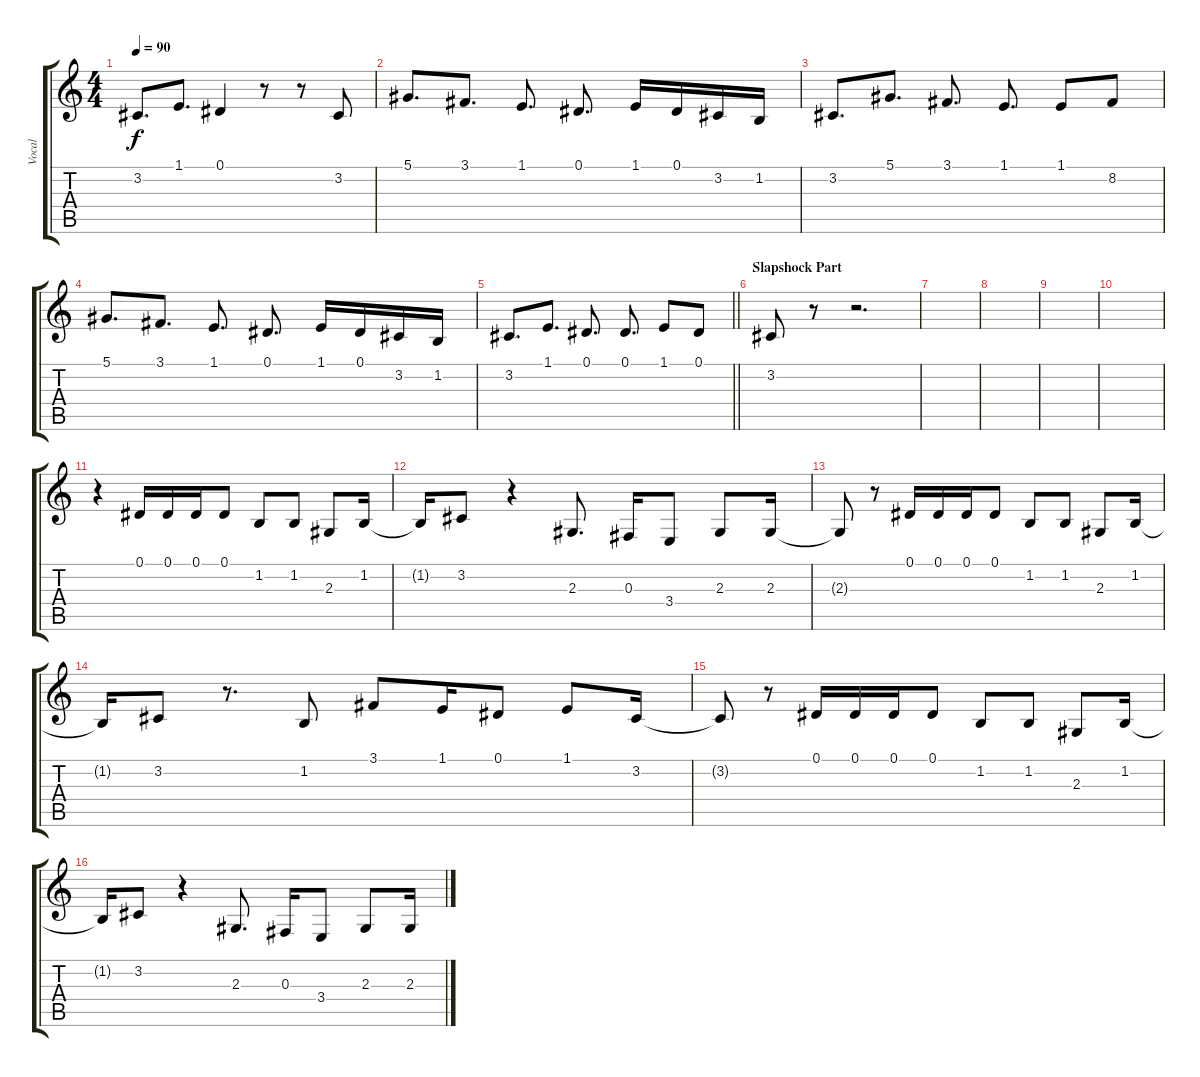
\track ("Vocal" "Vocal") {instrument lead6voice}
\staff {score tabs}
\tuning (Eb4 Bb3 Gb3 Db3 Ab2 Eb2) {hide}
\ts (4 4)
\tempo 90
\clef g2
\ks c
3.2.8{d dy f} 1.1.8{d} 0.1.4 r.8 r.8 3.2.8 |
5.1.8{d} 3.1.8{d} 1.1.8{d} 0.1.8{d} 1.1.16 0.1.16 3.2.16 1.2.16 |
3.2.8{d} 5.1.8{d} 3.1.8{d} 1.1.8{d} 1.1.8 8.2.8 |
5.1.8{d} 3.1.8{d} 1.1.8{d} 0.1.8{d} 1.1.16 0.1.16 3.2.16 1.2.16 |
\barLineRight lightlight
3.2.8{d} 1.1.8{d} 0.1.8{d} 0.1.8{d} 1.1.8 0.1.8 |
\section ("" "Slapshock Part")
3.2.8 r.8 r.2{d} |
|
|
|
|
r.4 0.1.16 0.1.16 0.1.16 0.1.8 1.2.8 1.2.8 2.3.8 1.2.16 |
1.2{t}.16 3.2.8 r.4 2.3.8{d} 0.3.16 3.4.8 2.3.8 2.3.16 |
2.3{t}.8 r.8 0.1.16 0.1.16 0.1.16 0.1.8 1.2.8 1.2.8 2.3.8 1.2.16 |
1.2{t}.16 3.2.8 r.8{d} 1.2.8 3.1.8 1.1.16 0.1.8 1.1.8 3.2.16 |
3.2{t}.8 r.8 0.1.16 0.1.16 0.1.16 0.1.8 1.2.8 1.2.8 2.3.8 1.2.16 |
1.2{t}.16 3.2.8 r.4 2.3.8{d} 0.3.16 3.4.8 2.3.8 2.3.16
